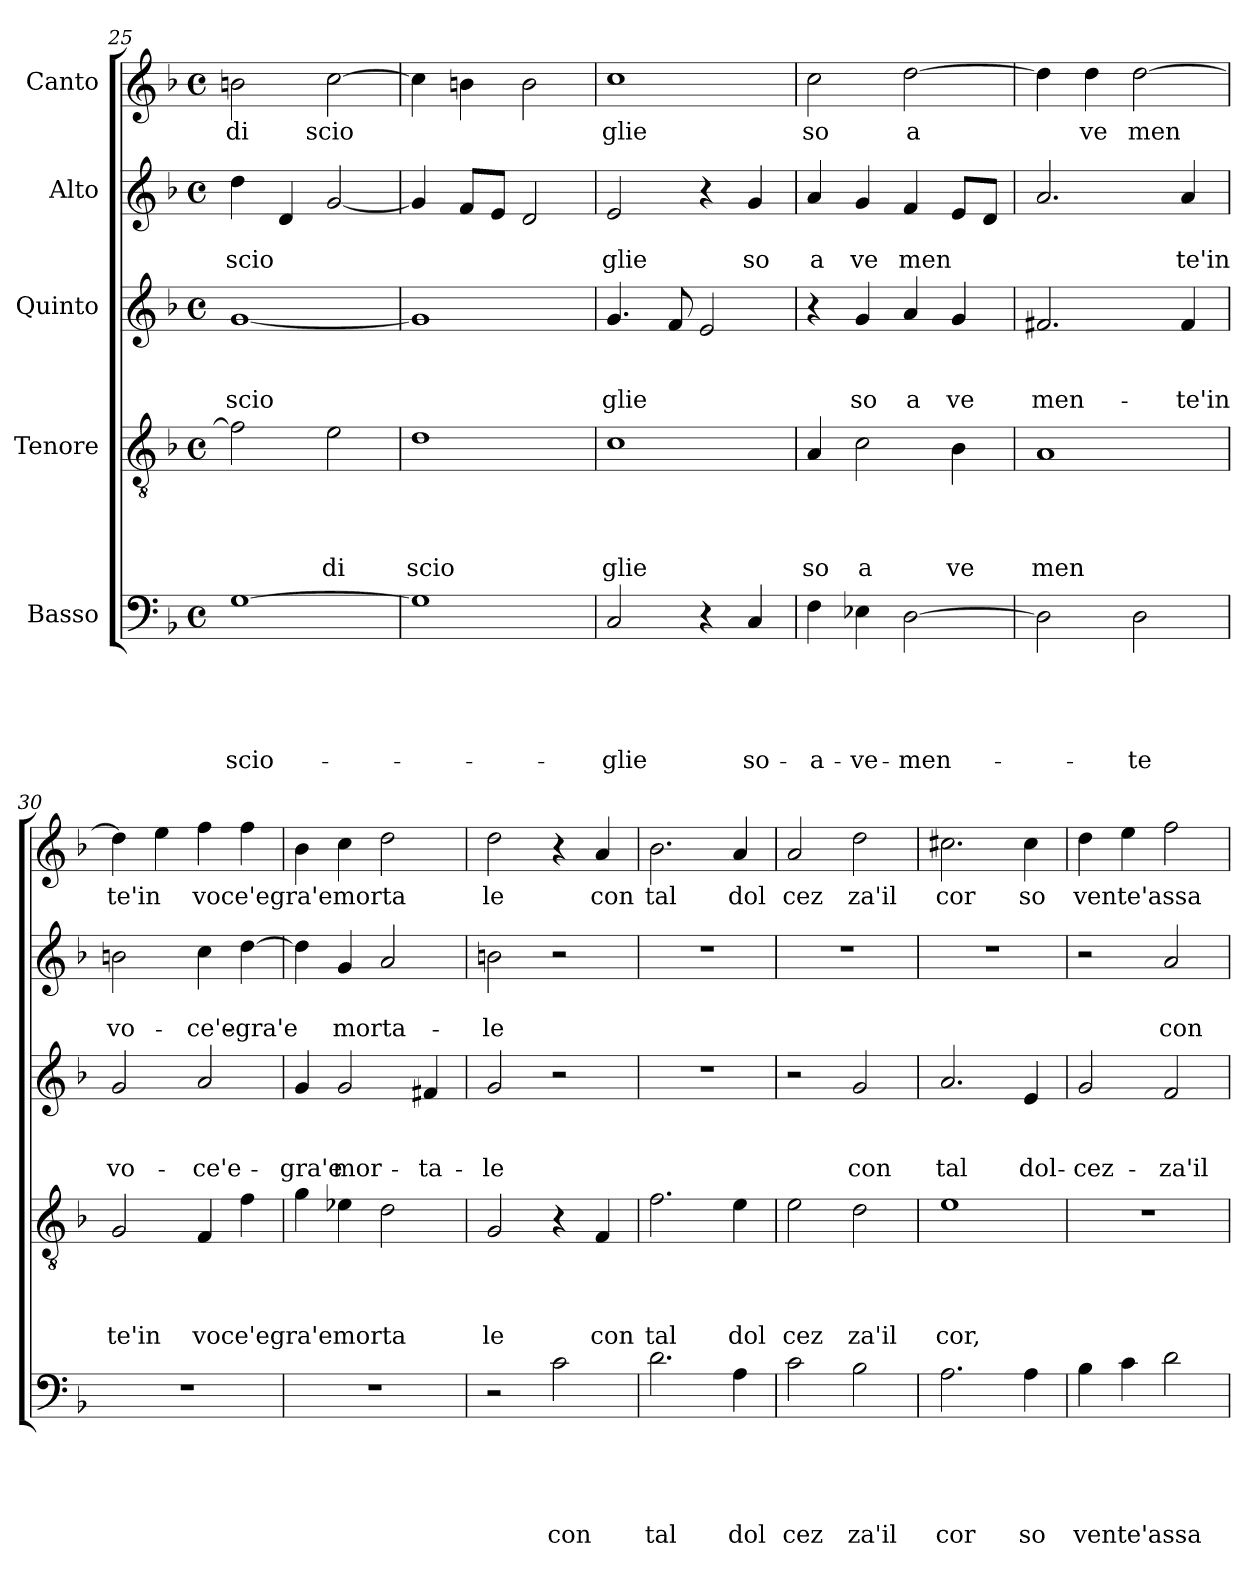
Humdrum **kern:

**kern	**text	**text	**text	**text	**text	**kern	**text	**text	**text	**text	**kern	**text	**text	**text	**kern	**text	**text	**kern	**text
*part5	*part5	*part5	*part5	*part5	*part5	*part4	*part4	*part4	*part4	*part4	*part3	*part3	*part3	*part3	*part2	*part2	*part2	*part1	*part1
*staff5	*staff5	*staff5	*staff5	*staff5	*staff5	*staff4	*staff4	*staff4	*staff4	*staff4	*staff3	*staff3	*staff3	*staff3	*staff2	*staff2	*staff2	*staff1	*staff1
*I"Basso	*	*	*	*	*	*I"Tenore	*	*	*	*	*I"Quinto	*	*	*	*I"Alto	*	*	*I"Canto	*
*clefF4	*	*	*	*	*	*clefGv2	*	*	*	*	*clefG2	*	*	*	*clefG2	*	*	*clefG2	*
*k[b-]	*	*	*	*	*	*k[b-]	*	*	*	*	*k[b-]	*	*	*	*k[b-]	*	*	*k[b-]	*
*F:	*	*	*	*	*	*F:	*	*	*	*	*F:	*	*	*	*F:	*	*	*F:	*
*M4/4	*	*	*	*	*	*M4/4	*	*	*	*	*M4/4	*	*	*	*M4/4	*	*	*M4/4	*
*met(c)	*	*	*	*	*	*met(c)	*	*	*	*	*met(c)	*	*	*	*met(c)	*	*	*met(c)	*
=25	=25	=25	=25	=25	=25	=25	=25	=25	=25	=25	=25	=25	=25	=25	=25	=25	=25	=25	=25
!	!	!	!	!	!LO:LY:b	!	!	!	!	!	!	!	!	!LO:LY:b	!	!	!LO:LY:b	!	!LO:LY:b
[>1G	.	.	.	.	-scio-	2f\]	.	.	.	.	[<1g	.	.	scio	4dd\	.	scio	2bn\	di
.	.	.	.	.	.	.	.	.	.	.	.	.	.	.	4d/	.	.	.	.
!	!	!	!	!	!	!	!	!	!	!LO:LY:b	!	!	!	!	!	!	!	!	!LO:LY:b
.	.	.	.	.	.	2e\	.	.	.	di	.	.	.	.	[<2g/	.	.	[>2cc\	scio
=26	=26	=26	=26	=26	=26	=26	=26	=26	=26	=26	=26	=26	=26	=26	=26	=26	=26	=26	=26
!	!	!	!	!	!	!	!	!	!	!LO:LY:b	!	!	!	!	!	!	!	!	!
1G]	.	.	.	.	.	1d	.	.	.	scio	1g]	.	.	.	4g/]	.	.	4cc\]	.
.	.	.	.	.	.	.	.	.	.	.	.	.	.	.	8f/L	.	.	4bn\	.
.	.	.	.	.	.	.	.	.	.	.	.	.	.	.	8e/J	.	.	.	.
.	.	.	.	.	.	.	.	.	.	.	.	.	.	.	2d/	.	.	2b\	.
=27	=27	=27	=27	=27	=27	=27	=27	=27	=27	=27	=27	=27	=27	=27	=27	=27	=27	=27	=27
!	!	!	!	!	!LO:LY:b	!	!	!	!	!LO:LY:b	!	!	!	!LO:LY:b	!	!	!LO:LY:b	!	!LO:LY:b
2C/	.	.	.	.	-glie	1c	.	.	.	glie	4.g/	.	.	glie	2e/	.	glie	1cc	glie
.	.	.	.	.	.	.	.	.	.	.	8f/	.	.	.	.	.	.	.	.
4r	.	.	.	.	.	.	.	.	.	.	2e/	.	.	.	4r	.	.	.	.
!	!	!	!	!	!LO:LY:b	!	!	!	!	!	!	!	!	!	!	!	!LO:LY:b	!	!
4C/	.	.	.	.	so-	.	.	.	.	.	.	.	.	.	4g/	.	so	.	.
=28	=28	=28	=28	=28	=28	=28	=28	=28	=28	=28	=28	=28	=28	=28	=28	=28	=28	=28	=28
!	!	!	!	!	!LO:LY:b	!	!	!	!	!LO:LY:b	!	!	!	!	!	!	!LO:LY:b	!	!LO:LY:b
4F\	.	.	.	.	-a-	4A/	.	.	.	so	4r	.	.	.	4a/	.	a	2cc\	so
!	!	!	!	!	!LO:LY:b	!	!	!	!	!LO:LY:b	!	!	!	!LO:LY:b	!	!	!LO:LY:b	!	!
4E-X\	.	.	.	.	-ve-	2c\	.	.	.	a	4g/	.	.	so	4g/	.	ve	.	.
!	!	!	!	!	!LO:LY:b	!	!	!	!	!	!	!	!	!LO:LY:b	!	!	!LO:LY:b	!	!LO:LY:b
[<2D\	.	.	.	.	-men-	.	.	.	.	.	4a/	.	.	a	4f/	.	men	[<2dd\	a
!	!	!	!	!	!	!	!	!	!	!LO:LY:b	!	!	!	!LO:LY:b	!	!	!	!	!
.	.	.	.	.	.	4B-\	.	.	.	ve	4g/	.	.	ve	8e/L	.	.	.	.
.	.	.	.	.	.	.	.	.	.	.	.	.	.	.	8d/J	.	.	.	.
!!LO:LB:g=z
=29	=29	=29	=29	=29	=29	=29	=29	=29	=29	=29	=29	=29	=29	=29	=29	=29	=29	=29	=29
!	!	!	!	!	!	!	!	!	!	!LO:LY:b	!	!	!	!LO:LY:b	!	!	!	!	!
2D\]	.	.	.	.	.	1A	.	.	.	men	2.f#X/	.	.	men-	2.a/	.	.	4dd\]	.
!	!	!	!	!	!	!	!	!	!	!	!	!	!	!	!	!	!	!	!LO:LY:b
.	.	.	.	.	.	.	.	.	.	.	.	.	.	.	.	.	.	4dd\	ve
!	!	!	!	!	!LO:LY:b	!	!	!	!	!	!	!	!	!	!	!	!	!	!LO:LY:b
2D\	.	.	.	.	-te	.	.	.	.	.	.	.	.	.	.	.	.	[>2dd\	men
!	!	!	!	!	!	!	!	!	!	!	!	!	!	!LO:LY:b	!	!	!LO:LY:b	!	!
.	.	.	.	.	.	.	.	.	.	.	4f#/	.	.	-te'in	4a/	.	te'in	.	.
=30	=30	=30	=30	=30	=30	=30	=30	=30	=30	=30	=30	=30	=30	=30	=30	=30	=30	=30	=30
!	!	!	!	!	!	!	!	!	!	!LO:LY:b	!	!	!	!LO:LY:b	!	!	!LO:LY:b	!	!LO:LY:b
1r	.	.	.	.	.	2G/	.	.	.	te'in	2g/	.	.	vo-	2bn\	.	vo-	4dd\]	te'in
.	.	.	.	.	.	.	.	.	.	.	.	.	.	.	.	.	.	4ee\	.
!	!	!	!	!	!	!	!	!	!	!LO:LY:b	!	!	!	!LO:LY:b	!	!	!LO:LY:b	!	!LO:LY:b
.	.	.	.	.	.	4F/	.	.	.	voce'egra'e	2a/	.	.	-ce'e-	4cc\	.	-ce'e-	4ff\	voce'egra'e
!	!	!	!	!	!	!	!	!	!	!	!	!	!	!	!	!	!LO:LY:b	!	!
.	.	.	.	.	.	4f\	.	.	.	.	.	.	.	.	[>4dd\	.	-gra'e	4ff\	.
=31	=31	=31	=31	=31	=31	=31	=31	=31	=31	=31	=31	=31	=31	=31	=31	=31	=31	=31	=31
!	!	!	!	!	!	!	!	!	!	!	!	!	!	!LO:LY:b	!	!	!	!	!
1r	.	.	.	.	.	4g\	.	.	.	.	4g/	.	.	-gra'e	4dd\]	.	.	4b-\	.
!	!	!	!	!	!	!	!	!	!	!LO:LY:b	!	!	!	!LO:LY:b	!	!	!LO:LY:b	!	!LO:LY:b
.	.	.	.	.	.	4e-X\	.	.	.	morta	2g/	.	.	mor-	4g/	.	morta-	4cc\	morta
.	.	.	.	.	.	2d\	.	.	.	.	.	.	.	.	2a/	.	.	2dd\	.
!	!	!	!	!	!	!	!	!	!	!	!	!	!	!LO:LY:b	!	!	!	!	!
.	.	.	.	.	.	.	.	.	.	.	4f#X/	.	.	-ta-	.	.	.	.	.
=32	=32	=32	=32	=32	=32	=32	=32	=32	=32	=32	=32	=32	=32	=32	=32	=32	=32	=32	=32
!	!	!	!	!	!	!	!	!	!	!LO:LY:b	!	!	!	!LO:LY:b	!	!	!LO:LY:b	!	!LO:LY:b
2r	.	.	.	.	.	2G/	.	.	.	le	2g/	.	.	-le	2bn\	.	-le	2dd\	le
!	!	!	!	!	!LO:LY:b	!	!	!	!	!	!	!	!	!	!	!	!	!	!
2c\	.	.	.	.	con	4r	.	.	.	.	2r	.	.	.	2r	.	.	4r	.
!	!	!	!	!	!	!	!	!	!	!LO:LY:b	!	!	!	!	!	!	!	!	!LO:LY:b
.	.	.	.	.	.	4F/	.	.	.	con	.	.	.	.	.	.	.	4a/	con
=33	=33	=33	=33	=33	=33	=33	=33	=33	=33	=33	=33	=33	=33	=33	=33	=33	=33	=33	=33
!	!	!	!	!	!LO:LY:b	!	!	!	!	!LO:LY:b	!	!	!	!	!	!	!	!	!LO:LY:b
2.d\	.	.	.	.	tal	2.f\	.	.	.	tal	1r	.	.	.	1r	.	.	2.b-\	tal
!	!	!	!	!	!LO:LY:b	!	!	!	!	!LO:LY:b	!	!	!	!	!	!	!	!	!LO:LY:b
4A\	.	.	.	.	dol	4e\	.	.	.	dol	.	.	.	.	.	.	.	4a/	dol
=34	=34	=34	=34	=34	=34	=34	=34	=34	=34	=34	=34	=34	=34	=34	=34	=34	=34	=34	=34
!	!	!	!	!	!LO:LY:b	!	!	!	!	!LO:LY:b	!	!	!	!	!	!	!	!	!LO:LY:b
2c\	.	.	.	.	cez	2e\	.	.	.	cez	2r	.	.	.	1r	.	.	2a/	cez
!	!	!	!	!	!LO:LY:b	!	!	!	!	!LO:LY:b	!	!	!	!LO:LY:b	!	!	!	!	!LO:LY:b
2B-\	.	.	.	.	za'il	2d\	.	.	.	za'il	2g/	.	.	con	.	.	.	2dd\	za'il
=35	=35	=35	=35	=35	=35	=35	=35	=35	=35	=35	=35	=35	=35	=35	=35	=35	=35	=35	=35
!	!	!	!	!	!LO:LY:b	!	!	!	!	!LO:LY:b	!	!	!	!LO:LY:b	!	!	!	!	!LO:LY:b
2.A\	.	.	.	.	cor	1e	.	.	.	cor,	2.a/	.	.	tal	1r	.	.	2.cc#X\	cor
!	!	!	!	!	!LO:LY:b	!	!	!	!	!	!	!	!	!LO:LY:b	!	!	!	!	!LO:LY:b
4A\	.	.	.	.	so	.	.	.	.	.	4e/	.	.	dol-	.	.	.	4cc#\	so
=36	=36	=36	=36	=36	=36	=36	=36	=36	=36	=36	=36	=36	=36	=36	=36	=36	=36	=36	=36
!	!	!	!	!	!LO:LY:b	!	!	!	!	!	!	!	!	!LO:LY:b	!	!	!	!	!LO:LY:b
4B-\	.	.	.	.	vente'assa	1r	.	.	.	.	2g/	.	.	-cez-	2r	.	.	4dd\	vente'assa
4c\	.	.	.	.	.	.	.	.	.	.	.	.	.	.	.	.	.	4ee\	.
!	!	!	!	!	!	!	!	!	!	!	!	!	!	!LO:LY:b	!	!	!LO:LY:b	!	!
2d\	.	.	.	.	.	.	.	.	.	.	2f/	.	.	-za'il	2a/	.	con	2ff\	.
=	=	=	=	=	=	=	=	=	=	=	=	=	=	=	=	=	=	=	=
*-	*-	*-	*-	*-	*-	*-	*-	*-	*-	*-	*-	*-	*-	*-	*-	*-	*-	*-	*-
